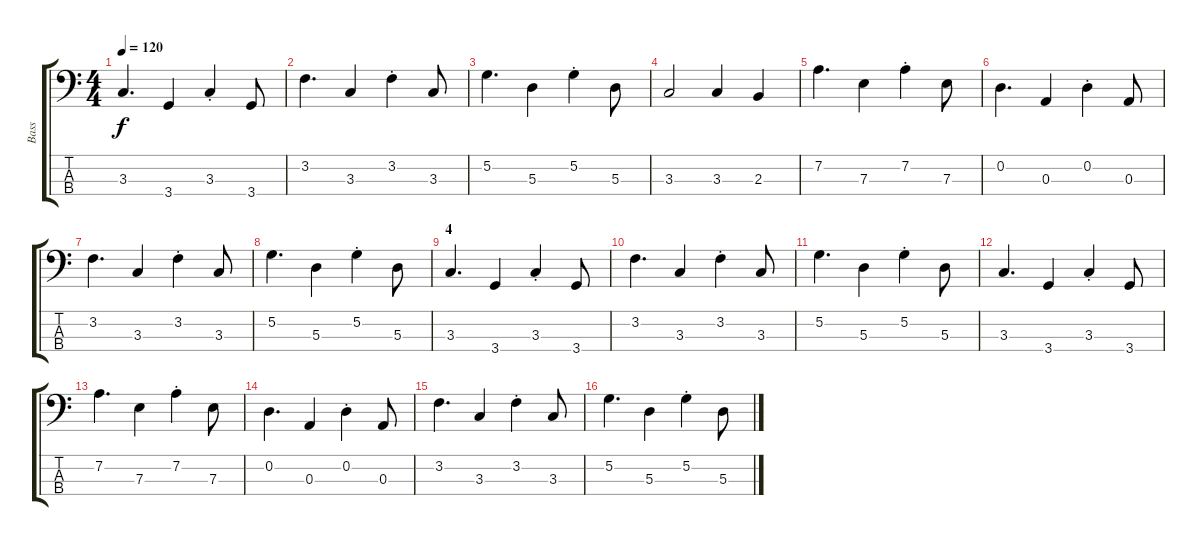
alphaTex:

\track ("Bass" "Bass") {instrument electricbassfinger}
\staff {score tabs}
\tuning (G2 D2 A1 E1) {hide}
\ts (4 4)
\tempo 120
\clef f4
\ks c
3.3.4{d dy f} 3.4.4 3.3{st}.4 3.4.8 |
3.2.4{d} 3.3.4 3.2{st}.4 3.3.8 |
5.2.4{d} 5.3.4 5.2{st}.4 5.3.8 |
3.3.2 3.3.4 2.3.4 |
7.2.4{d} 7.3.4 7.2{st}.4 7.3.8 |
0.2.4{d} 0.3.4 0.2{st}.4 0.3.8 |
3.2.4{d} 3.3.4 3.2{st}.4 3.3.8 |
5.2.4{d} 5.3.4 5.2{st}.4 5.3.8 |
\section ("" "4")
3.3.4{d} 3.4.4 3.3{st}.4 3.4.8 |
3.2.4{d} 3.3.4 3.2{st}.4 3.3.8 |
5.2.4{d} 5.3.4 5.2{st}.4 5.3.8 |
3.3.4{d} 3.4.4 3.3{st}.4 3.4.8 |
7.2.4{d} 7.3.4 7.2{st}.4 7.3.8 |
0.2.4{d} 0.3.4 0.2{st}.4 0.3.8 |
3.2.4{d} 3.3.4 3.2{st}.4 3.3.8 |
5.2.4{d} 5.3.4 5.2{st}.4 5.3.8
